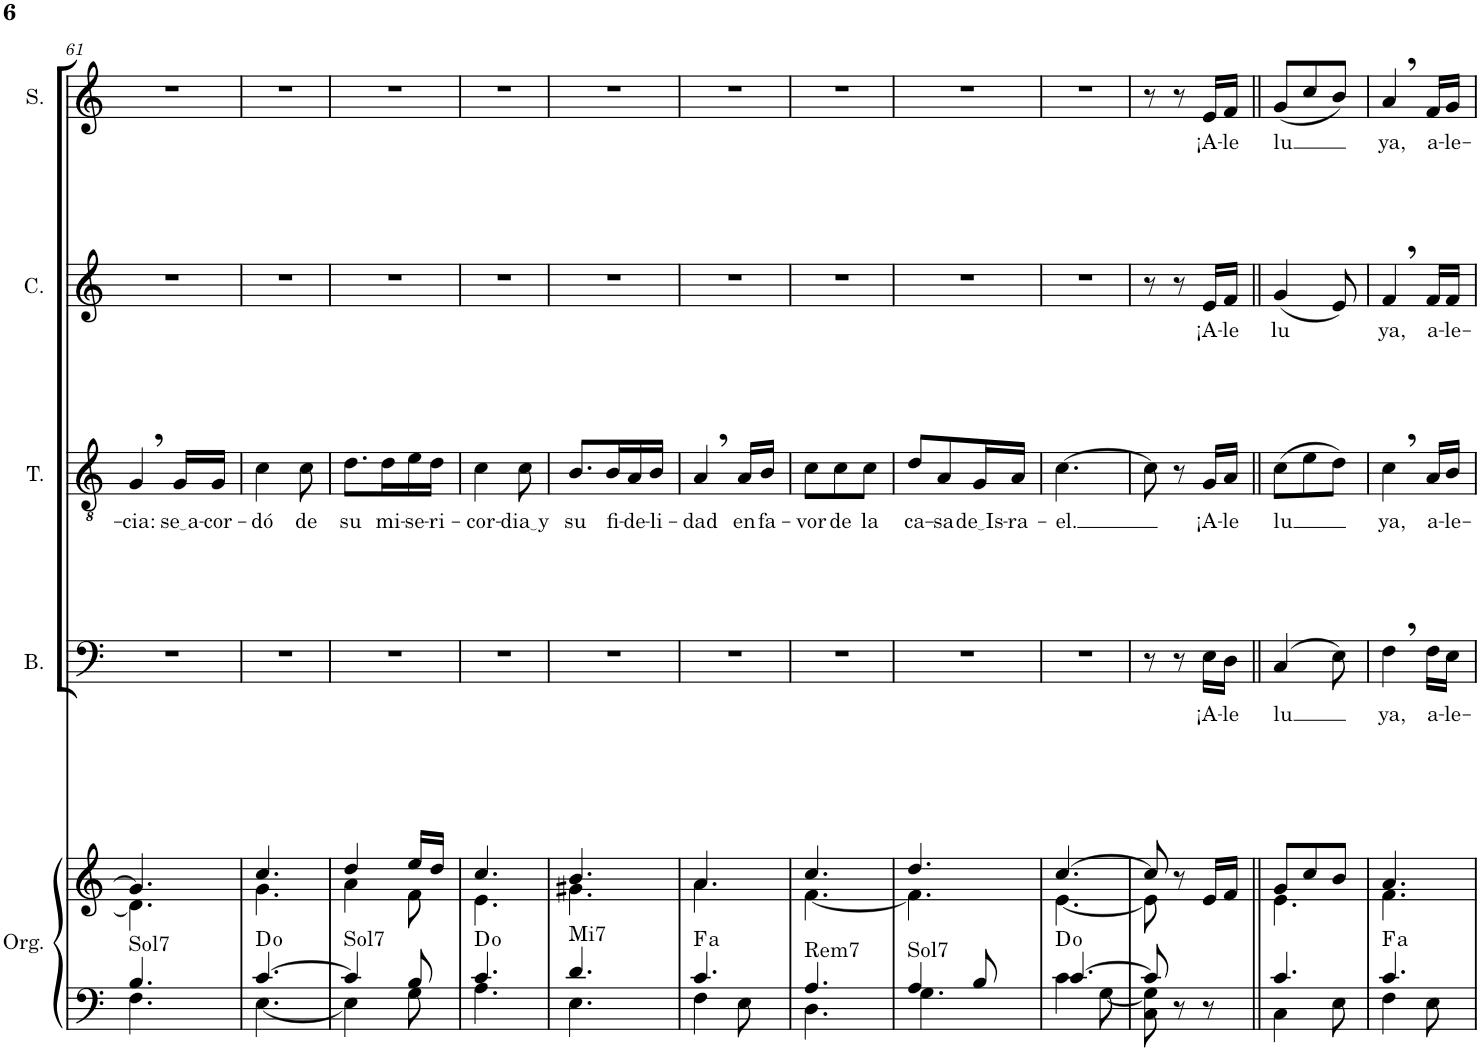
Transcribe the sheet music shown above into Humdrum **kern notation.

**kern	**kern	**harte	**kern	**text	**kern	**text	**kern	**text	**kern	**text
*part5	*part5	*part5	*part4	*part4	*part3	*part3	*part2	*part2	*part1	*part1
*staff6	*staff5	*	*staff4	*staff4	*staff3	*staff3	*staff2	*staff2	*staff1	*staff1
*I"Órgano	*	*	*I"Bajo	*	*I"Tenor	*	*I"Contralto	*	*I"Soprano	*
*	*	*	*I'B.	*	*I'T.	*	*I'C.	*	*I'S.	*
!!LO:PB:g=z
*clefF4	*clefG2	*	*clefF4	*	*clefGv2	*	*clefG2	*	*clefG2	*
*k[]	*k[]	*	*k[]	*	*k[]	*	*k[]	*	*k[]	*
*M3/8	*M3/8	*	*M3/8	*	*M3/8	*	*M3/8	*	*M3/8	*
=61	=61	=61	=61	=61	=61	=61	=61	=61	=61	=61
*^	*^	*	*	*	*	*	*	*	*	*
!	!	!	!	!LO:H:kt=Sol7	!	!	!	!LO:LY:b	!	!	!	!
4.B/	4.F\	4.g/]	4.d\]	N	4.r	.	4G,/	-cia:	4.r	.	4.r	.
!	!	!	!	!	!	!	!	!LO:LY:b	!	!	!	!
.	.	.	.	.	.	.	16G/LL	se a	.	.	.	.
!	!	!	!	!	!	!	!	!LO:LY:b	!	!	!	!
.	.	.	.	.	.	.	16G/JJ	-cor-	.	.	.	.
=62	=62	=62	=62	=62	=62	=62	=62	=62	=62	=62	=62	=62
!	!	!	!	!	!	!	!	!LO:LY:b	!	!	!	!
[4.c/	[4.E\	4.cc/	4.g\	D:dim	4.r	.	4c\	-dó	4.r	.	4.r	.
!	!	!	!	!	!	!	!	!LO:LY:b	!	!	!	!
.	.	.	.	.	.	.	8c\	de	.	.	.	.
=63	=63	=63	=63	=63	=63	=63	=63	=63	=63	=63	=63	=63
!	!	!	!	!LO:H:kt=Sol7	!	!	!	!LO:LY:b	!	!	!	!
4c/]	4E\]	4dd/	4a\	N	4.r	.	8.d\L	su	4.r	.	4.r	.
!	!	!	!	!	!	!	!	!LO:LY:b	!	!	!	!
.	.	.	.	.	.	.	16d\L	mi-	.	.	.	.
!	!	!	!	!	!	!	!	!LO:LY:b	!	!	!	!
8B/	8G\	16ee/LL	8f\	.	.	.	16e\	-se-	.	.	.	.
!	!	!	!	!	!	!	!	!LO:LY:b	!	!	!	!
.	.	16dd/JJ	.	.	.	.	16d\JJ	-ri-	.	.	.	.
=64	=64	=64	=64	=64	=64	=64	=64	=64	=64	=64	=64	=64
!	!	!	!	!	!	!	!	!LO:LY:b	!	!	!	!
4.c/	4.A\	4.cc/	4.e\	D:dim	4.r	.	4c\	-cor-	4.r	.	4.r	.
!	!	!	!	!	!	!	!	!LO:LY:b	!	!	!	!
.	.	.	.	.	.	.	8c\	dia y	.	.	.	.
=65	=65	=65	=65	=65	=65	=65	=65	=65	=65	=65	=65	=65
!	!	!	!	!LO:H:kt=Mi7	!	!	!	!LO:LY:b	!	!	!	!
4.d/	4.E\	4.b/	4.g#X\	N	4.r	.	8.B/L	su	4.r	.	4.r	.
!	!	!	!	!	!	!	!	!LO:LY:b	!	!	!	!
.	.	.	.	.	.	.	16B/L	fi-	.	.	.	.
!	!	!	!	!	!	!	!	!LO:LY:b	!	!	!	!
.	.	.	.	.	.	.	16A/	-de-	.	.	.	.
!	!	!	!	!	!	!	!	!LO:LY:b	!	!	!	!
.	.	.	.	.	.	.	16B/JJ	-li-	.	.	.	.
=66	=66	=66	=66	=66	=66	=66	=66	=66	=66	=66	=66	=66
!	!	!	!	!LO:H:kt=a	!	!	!	!LO:LY:b	!	!	!	!
4.c/	4F\	4.a/	4.a\	.	4.r	.	4A,/	-dad	4.r	.	4.r	.
!	!	!	!	!	!	!	!	!LO:LY:b	!	!	!	!
.	8E\	.	.	.	.	.	16A/LL	en	.	.	.	.
!	!	!	!	!	!	!	!	!LO:LY:b	!	!	!	!
.	.	.	.	.	.	.	16B/JJ	fa-	.	.	.	.
=67	=67	=67	=67	=67	=67	=67	=67	=67	=67	=67	=67	=67
!	!	!	!	!LO:H:kt=Rem7	!	!	!	!LO:LY:b	!	!	!	!
4.A/	4.D\	4.cc/	[4.f\	N	4.r	.	8c\L	-vor	4.r	.	4.r	.
!	!	!	!	!	!	!	!	!LO:LY:b	!	!	!	!
.	.	.	.	.	.	.	8c\	de	.	.	.	.
!	!	!	!	!	!	!	!	!LO:LY:b	!	!	!	!
.	.	.	.	.	.	.	8c\J	la	.	.	.	.
=68	=68	=68	=68	=68	=68	=68	=68	=68	=68	=68	=68	=68
!	!	!	!	!LO:H:kt=Sol7	!	!	!	!LO:LY:b	!	!	!	!
4A/	4.G\	4.dd/	4.f\]	N	4.r	.	8d/L	ca-	4.r	.	4.r	.
!	!	!	!	!	!	!	!	!LO:LY:b	!	!	!	!
.	.	.	.	.	.	.	8A/	-sa	.	.	.	.
!	!	!	!	!	!	!	!	!LO:LY:b	!	!	!	!
8B/	.	.	.	.	.	.	16G/L	de Is	.	.	.	.
!	!	!	!	!	!	!	!	!LO:LY:b	!	!	!	!
.	.	.	.	.	.	.	16A/JJ	-ra-	.	.	.	.
=69	=69	=69	=69	=69	=69	=69	=69	=69	=69	=69	=69	=69
!	!	!	!	!	!	!	!	!LO:LY:b	!	!	!	!
[4.c/	4c\	[4.cc/	[4.e\	D:dim	4.r	.	[4.c\	-el.	4.r	.	4.r	.
.	[8G\	.	.	.	.	.	.	.	.	.	.	.
=70	=70	=70	=70	=70	=70	=70	=70	=70	=70	=70	=70	=70
8c/]	8C\ 8G\]	8cc/]	8e\]	.	8r	.	8c\]	.	8r	.	8r	.
8r	4ryy	8r	4ryy	.	8r	.	8r	.	8r	.	8r	.
!	!	!	!	!	!	!LO:LY:b	!	!LO:LY:b	!	!LO:LY:b	!	!LO:LY:b
8r	.	16e/LL	.	.	16E\LL	¡A-	16G/LL	¡A-	16e/LL	¡A-	16e/LL	¡A-
!	!	!	!	!	!	!LO:LY:b	!	!LO:LY:b	!	!LO:LY:b	!	!LO:LY:b
.	.	16f/JJ	.	.	16D\JJ	-le	16A/JJ	-le	16f/JJ	-le	16f/JJ	-le
=71||	=71||	=71||	=71||	=71||	=71||	=71||	=71||	=71||	=71||	=71||	=71||	=71||
!	!	!	!	!	!	!LO:LY:b	!	!LO:LY:b	!	!LO:LY:b	!	!LO:LY:b
4.c/	4C\	8g/L	4.e\	.	(4C/	lu	(8c\L	lu	(4g/	lu	(8g/L	lu
.	.	8cc/	.	.	.	.	8e\	.	.	.	8cc/	.
.	8E\	8b/J	.	.	8E\)	.	8d\J)	.	8e/)	.	8b/J)	.
=72	=72	=72	=72	=72	=72	=72	=72	=72	=72	=72	=72	=72
!	!	!	!	!LO:H:kt=a	!	!LO:LY:b	!	!LO:LY:b	!	!LO:LY:b	!	!LO:LY:b
4.c/	4F\	4.a/	4.f\	.	4F,\	ya,	4c,\	ya,	4f,/	ya,	4a,/	ya,
!	!	!	!	!	!	!LO:LY:b	!	!LO:LY:b	!	!LO:LY:b	!	!LO:LY:b
.	8E\	.	.	.	16F\LL	a-	16A/LL	a-	16f/LL	a-	16f/LL	a-
!	!	!	!	!	!	!LO:LY:b	!	!LO:LY:b	!	!LO:LY:b	!	!LO:LY:b
.	.	.	.	.	16E\JJ	-le-	16B/JJ	-le-	16f/JJ	-le-	16g/JJ	-le-
*v	*v	*	*	*	*	*	*	*	*	*	*	*
*	*v	*v	*	*	*	*	*	*	*	*	*
=	=	=	=	=	=	=	=	=	=	=
*-	*-	*-	*-	*-	*-	*-	*-	*-	*-	*-
